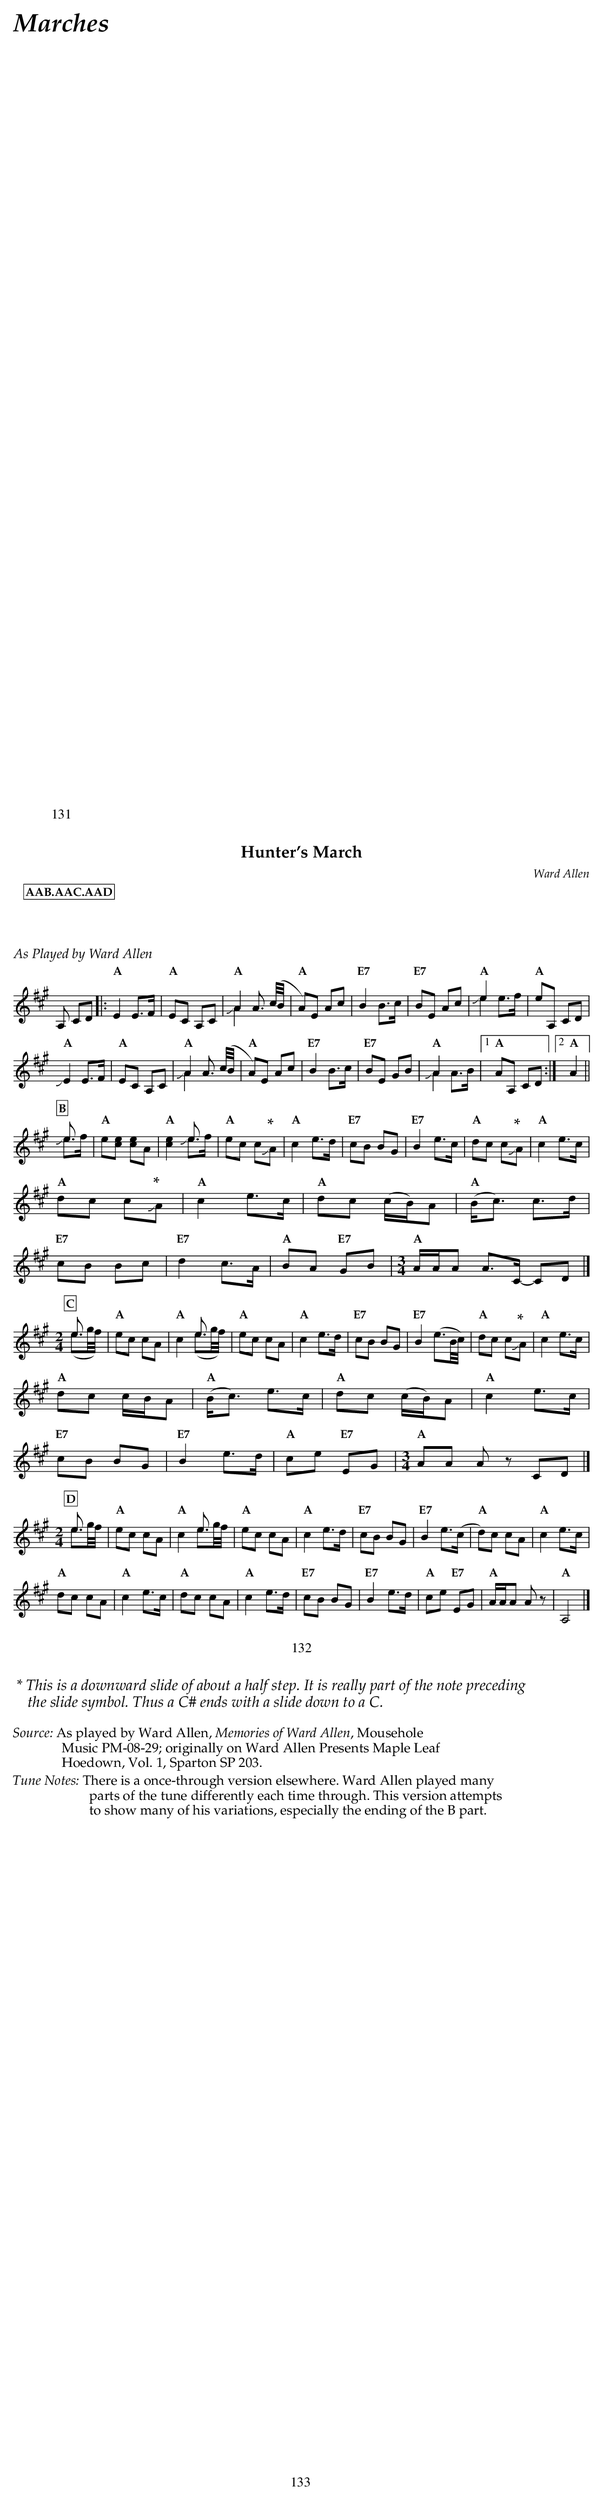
X:1
T:Hunter's March
C:Ward Allen
U:s = !slide!
U:t = !trill!
M:2/4
L:1/8
K:A
P:AAB.AAC.AAD
P:A
%%text $2As Played by Ward Allen$0
A, CD |:\
"A" E2 E>F  | "A" EC A,C | "A" (& sA2 A3/2( c/4B/4 & A2 x2 &) | "A" A)E Ac   |\
"E7" B2 B>c | "E7" BE Ac | "A" (& se2 x2  & e2 e>f &)        | "A" eA, CD  |
"A" sE2 E>F | "A" EC A,C | "A" (& sA2 A3/2 (c/4B/4 & A2 x2 &) | "A" A)E Ac   |\
"E7" B2 B>c | "E7" BE GB | "A" (& A2 x2 & sA2 A>B &)         |1 "A" AA, CD :|2 "A" A2||
P:B
(& se>x & e>f &) |\
"A" e[ce] [ce]A  | "A" (& x2 se>x & [ce]2 e>f &) | "A" ec c"^* "sA | "A" c2 e>d |\
"E7" cB BG       | "E7" B2 e>c  |"A"  dc c"^* "sA | "A" c2 e>c     |
"A" dc c"^* "sA   | "A" c2 e>c   | "A" dc (c/B/)A | "A" (B<c) c>d  |
"E7" cB Bc       | "E7" d2 c>A  | "A" BA "E7" GB | [M:3/4] "A" A/A/A A>C- CD    |]
[M:2/4]
P:C
(& e>x & (e3/2g/4f/4) &) |\
"A" ec cA  | "A" (& x2 e>x & c2 (e3/2g/4f/4) | &) | "A" ec cA | "A" c2 e>d |\
"E7" cB BG       | "E7" B2 (e3/2B/4c/4)  |"A"  dc c"^* "sA | "A" c2 e>c     |
"A" dc c/B/A   | "A"(B<c) e>c   | "A" dc (c/B/)A | "A" c2 e>c  |
"E7" cB BG       | "E7" B2 e>d  | "A" ce "E7" EG | [M:3/4] "A" AA Az CD    |]
[M:2/4]
P:D
(& e>x & e3/2g/4f/4 &) |\
"A" ec cA  | "A" (& x2 e>x & c2 e3/2g/4f/4 &) | "A" ec cA | "A" c2 e>d |\
"E7" cB BG       | "E7" B2 e>(c  |"A"  d)c cA | "A" c2 e>c     |
"A" dc cA   | "A" c2 e>c   | "A" dc cA | "A" c2 e>d  |\
"E7" cB BG       | "E7" B2 e>d  | "A" ce "E7" EG | "A" A/A/A Az | "A" A,4    |]
